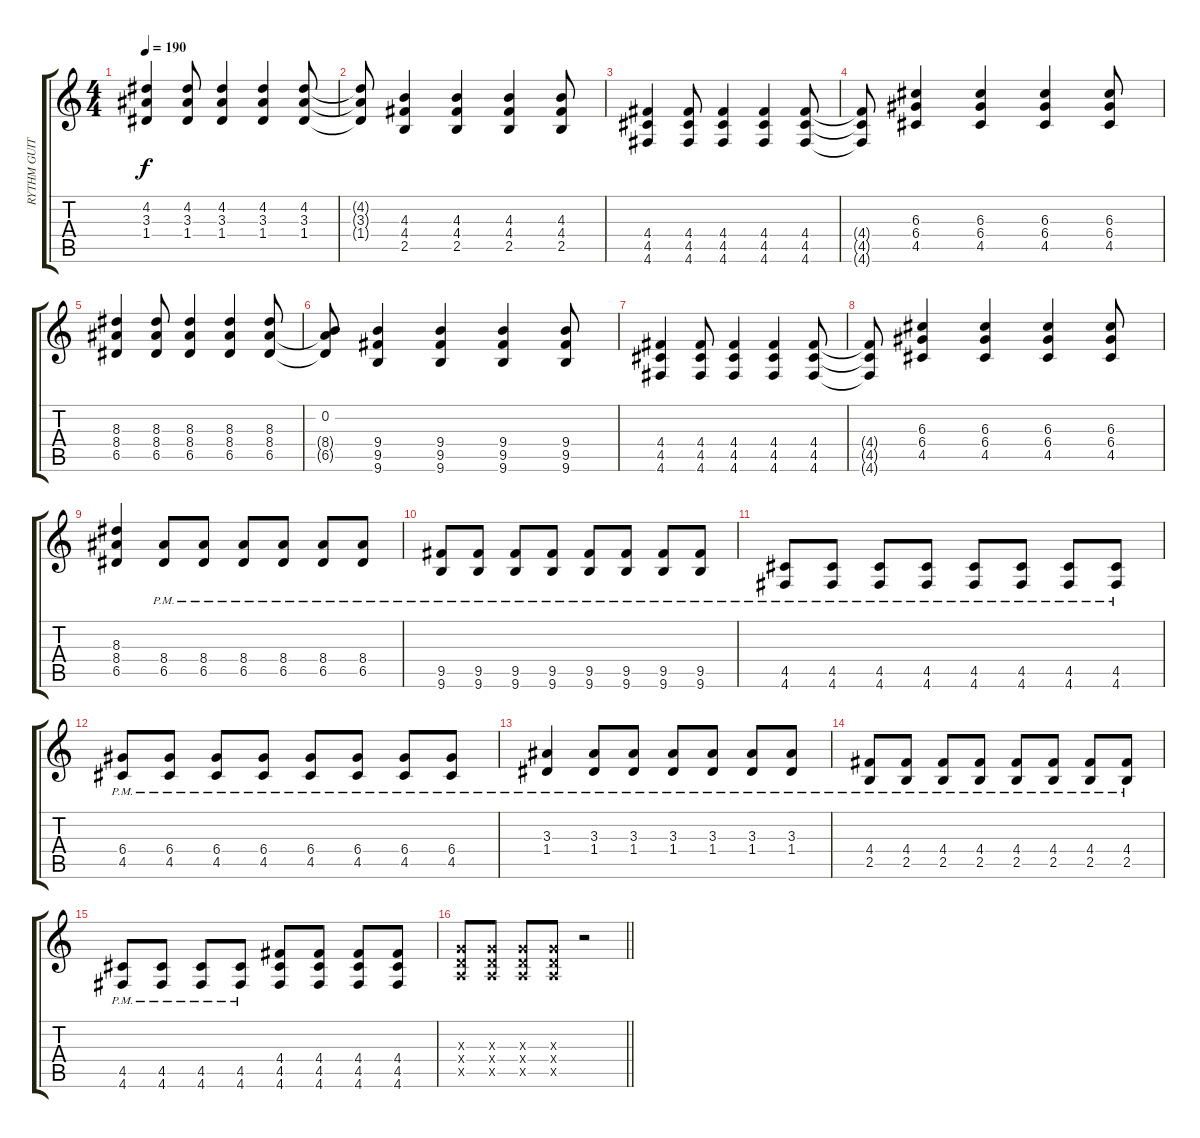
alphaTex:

\track ("RYTHM GUITAR" "RYTHM GUIT") {instrument distortionguitar}
\staff {score tabs}
\tuning (E4 B3 G3 D3 A2 D2) {hide}
\ts (4 4)
\section ("" "")
\tempo 190
\clef g2
\ks c
(4.2 3.3 1.4).4{dy f} (4.2 3.3 1.4).8 (4.2 3.3 1.4).4 (4.2 3.3 1.4).4 (4.2 3.3 1.4).8 |
(4.2{t} 3.3{t} 1.4{t}).8 (4.3 4.4 2.5).4 (4.3 4.4 2.5).4 (4.3 4.4 2.5).4 (4.3 4.4 2.5).8 |
(4.4 4.5 4.6).4 (4.4 4.5 4.6).8 (4.4 4.5 4.6).4 (4.4 4.5 4.6).4 (4.4 4.5 4.6).8 |
(4.4{t} 4.5{t} 4.6{t}).8 (6.3 6.4 4.5).4 (6.3 6.4 4.5).4 (6.3 6.4 4.5).4 (6.3 6.4 4.5).8 |
(8.3 8.4 6.5).4 (8.3 8.4 6.5).8 (8.3 8.4 6.5).4 (8.3 8.4 6.5).4 (8.3 8.4 6.5).8 |
(0.2 8.4{t} 6.5{t}).8 (9.4 9.5 9.6).4 (9.4 9.5 9.6).4 (9.4 9.5 9.6).4 (9.4 9.5 9.6).8 |
(4.4 4.5 4.6).4 (4.4 4.5 4.6).8 (4.4 4.5 4.6).4 (4.4 4.5 4.6).4 (4.4 4.5 4.6).8 |
(4.4{t} 4.5{t} 4.6{t}).8 (6.3 6.4 4.5).4 (6.3 6.4 4.5).4 (6.3 6.4 4.5).4 (6.3 6.4 4.5).8 |
(8.3 8.4 6.5).4 (8.4{pm} 6.5{pm}).8 (8.4{pm} 6.5{pm}).8 (8.4{pm} 6.5{pm}).8 (8.4{pm} 6.5{pm}).8 (8.4{pm} 6.5{pm}).8 (8.4{pm} 6.5{pm}).8 |
(9.5{pm} 9.6{pm}).8 (9.5{pm} 9.6{pm}).8 (9.5{pm} 9.6{pm}).8 (9.5{pm} 9.6{pm}).8 (9.5{pm} 9.6{pm}).8 (9.5{pm} 9.6{pm}).8 (9.5{pm} 9.6{pm}).8 (9.5{pm} 9.6{pm}).8 |
(4.5{pm} 4.6{pm}).8 (4.5{pm} 4.6{pm}).8 (4.5{pm} 4.6{pm}).8 (4.5{pm} 4.6{pm}).8 (4.5{pm} 4.6{pm}).8 (4.5{pm} 4.6{pm}).8 (4.5{pm} 4.6{pm}).8 (4.5{pm} 4.6{pm}).8 |
(6.4{pm} 4.5{pm}).8 (6.4{pm} 4.5{pm}).8 (6.4{pm} 4.5{pm}).8 (6.4{pm} 4.5{pm}).8 (6.4{pm} 4.5{pm}).8 (6.4{pm} 4.5{pm}).8 (6.4{pm} 4.5{pm}).8 (6.4{pm} 4.5{pm}).8 |
(3.3{pm} 1.4).4 (3.3{pm} 1.4{pm}).8 (3.3{pm} 1.4{pm}).8 (3.3{pm} 1.4{pm}).8 (3.3{pm} 1.4{pm}).8 (3.3{pm} 1.4{pm}).8 (3.3{pm} 1.4{pm}).8 |
(4.4{pm} 2.5{pm}).8 (4.4{pm} 2.5{pm}).8 (4.4{pm} 2.5{pm}).8 (4.4{pm} 2.5{pm}).8 (4.4{pm} 2.5{pm}).8 (4.4{pm} 2.5{pm}).8 (4.4{pm} 2.5{pm}).8 (4.4{pm} 2.5{pm}).8 |
(4.5{pm} 4.6{pm}).8 (4.5{pm} 4.6{pm}).8 (4.5{pm} 4.6{pm}).8 (4.5{pm} 4.6{pm}).8 (4.4 4.5 4.6).8 (4.4 4.5 4.6).8 (4.4 4.5 4.6).8 (4.4 4.5 4.6).8 |
\barLineRight lightlight
(0.3{x} 0.4{x} 0.5{x}).8 (0.3{x} 0.4{x} 0.5{x}).8 (0.3{x} 0.4{x} 0.5{x}).8 (0.3{x} 0.4{x} 0.5{x}).8 r.2
